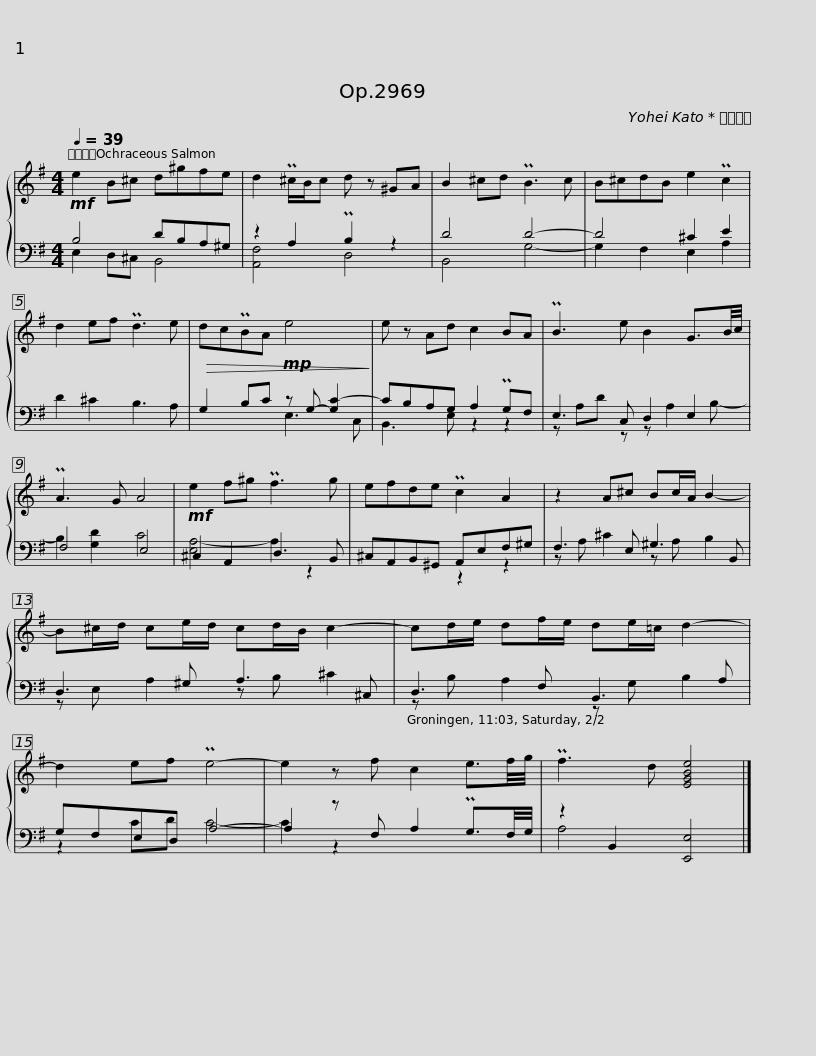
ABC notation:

X:1
%%score { 1 | ( 2 3 ) }
L:1/8
Q:1/4=39
M:4/4
I:linebreak $
K:G
V:1 treble
V:2 bass
V:3 bass
V:1
!mf! e2 B^c d^gfe | d2 P^c/B/c d z ^GA | B2 ^cd PB3 c | B^cdB e2 Pc2 | d2 ef Pd3 e |$ %5
!>(! dcPBA!mp! e4!>)! | e z Ad c2 BA | PB3 e B2 G3/2B/4c/4 | PA3 G A4 |!mf! e2 f^g Pf3 g |$ %10
 efde Pc2 A2 | z2 A^c Bc/A/ B2- | B^c/d/ ce/d/ cd/B/ c2- |$ cd/e/ df/e/ de/=c/ d2- | d2 ef Pe4- | %15
 e2 z f c2 e3/2f/4g/4 | Pf3 d [EGBe]4 |] %17
V:2
 B,4 DB,A,^G, | z2 A,2 PB,2 z2 | D4 D4- | D4 ^C2 E2 | D2 ^C2 B,3 A, |$ %5
 G,2 B,C z G,- [G,C-]2 | CB,A,G, A,2 PG,F, | E,3 C, D,2 E,2 | F,4 E,4 | ^C,2 A,,2 D,3 B,, |$ %10
 ^C,A,,B,,^G,, A,,E,F,^G, | F,3 E, ^G,3 B,, | D,3 ^G, A,3 ^C, |$ D,3 F, B,,3 A, | G,F,E,D, A,4- | %15
 A,2 z F, A,2 PG,3/2F,/4G,/4 | z2 B,,2 [E,,E,]4 |] %17
V:3
 E,2 D,^C, B,,4 | [A,,F,]4 D,4 | B,,4 G,4- | G,2 F,2 E,2 A,2 | x8 |$ %5
 x4 E,3 C, | B,,3 E, z2 z2 | z A,D z z A,2 B,- | B,2 [G,D]2 C4 | [E,A,-]4 A,2 z2 |$ %10
 x4 z2 z2 | z A, ^C2 z A, B,2 | z E, A,2 z B, ^C2 |$ z B, A,2 z G, B,2 | z2 CD C4- | %15
 C2 z2 x4 | A,4 x4 |] %17
